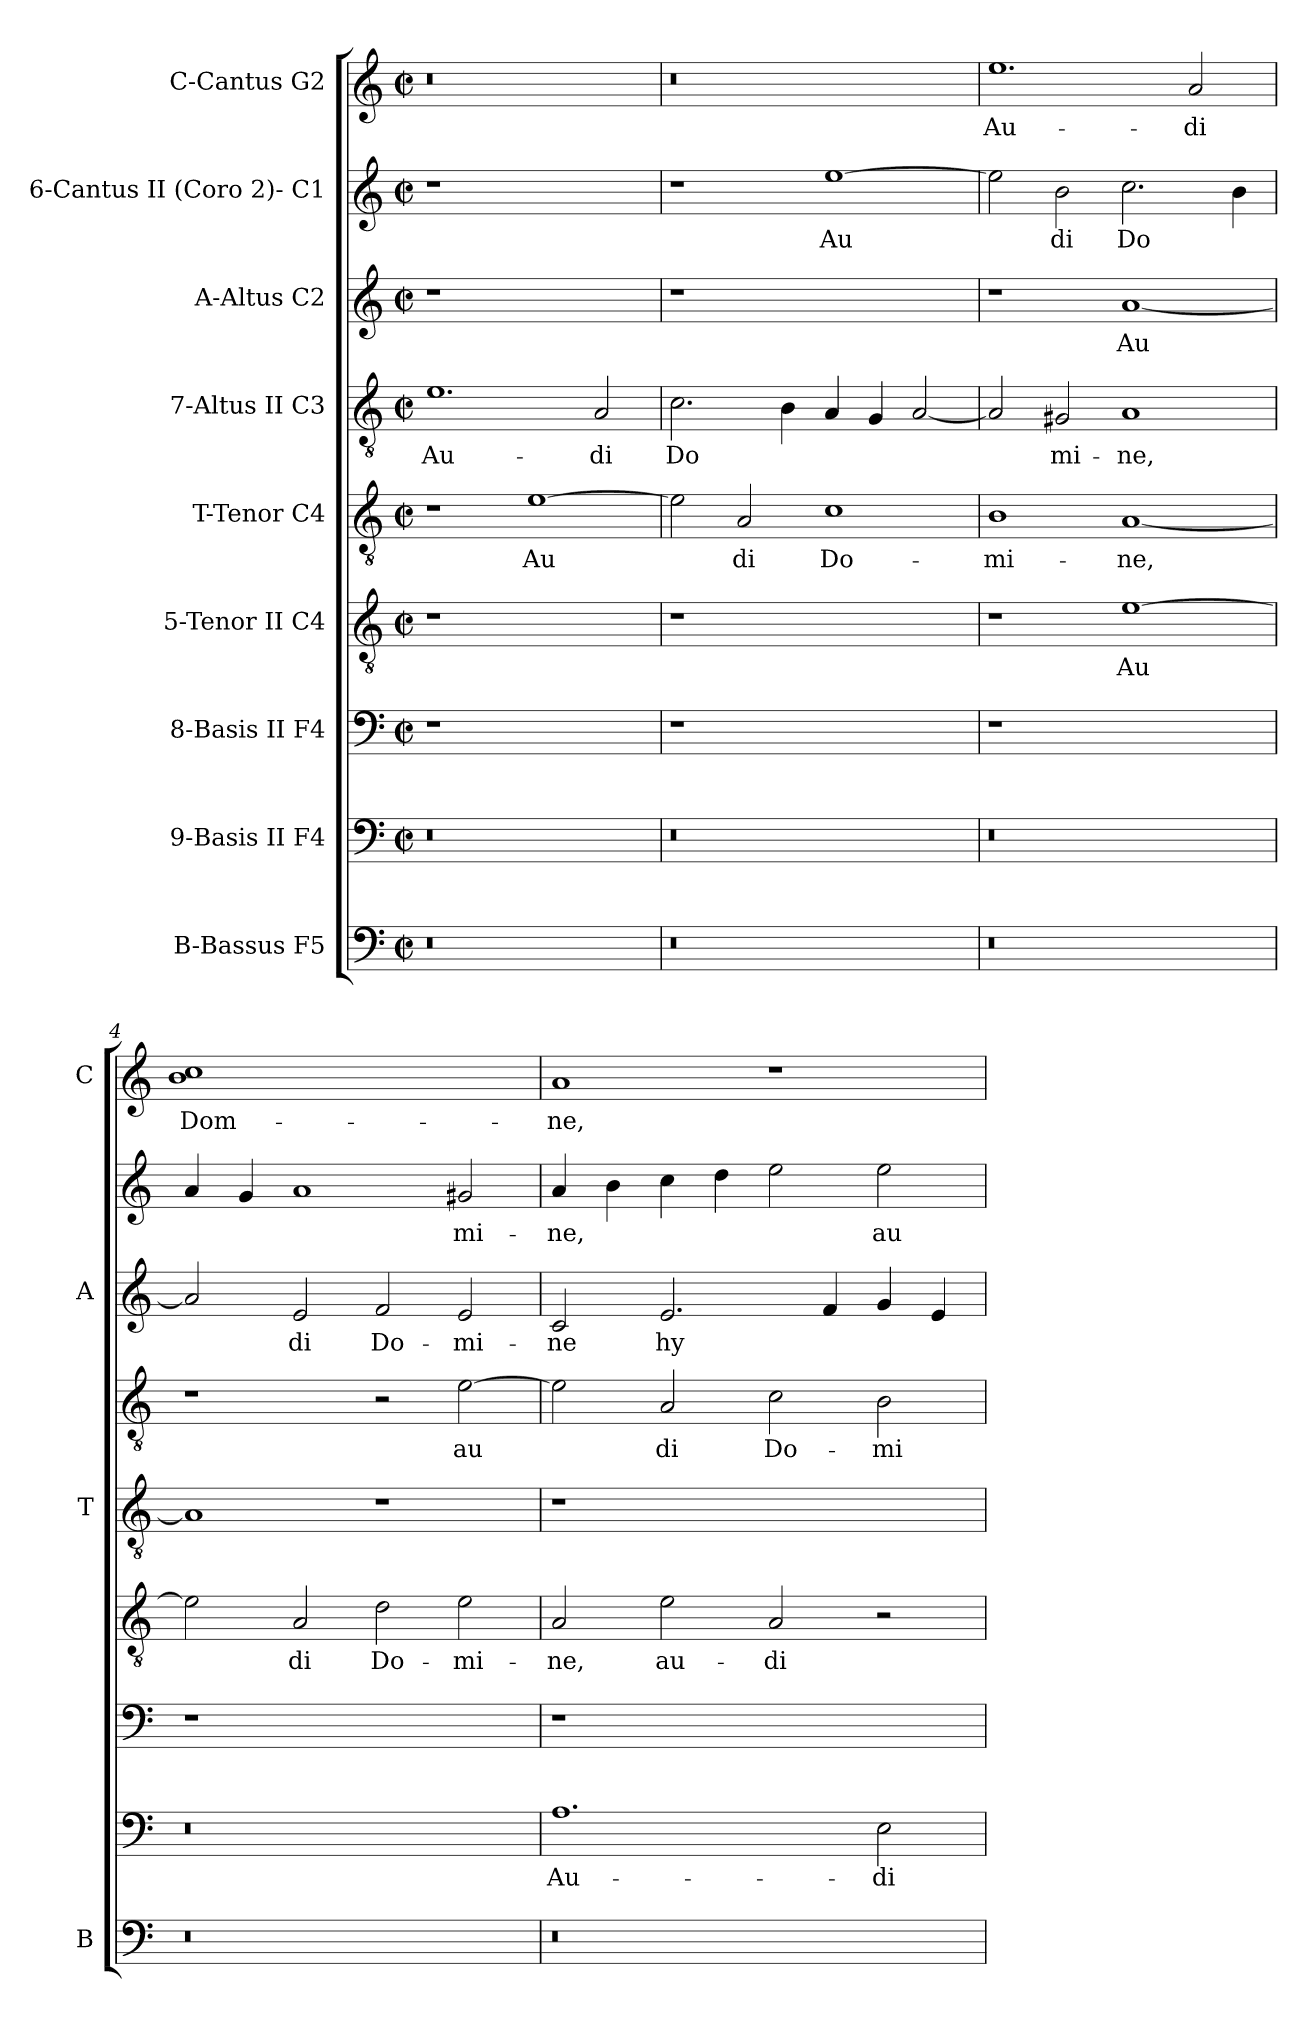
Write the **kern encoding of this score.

**kern	**kern	**text	**kern	**kern	**text	**kern	**text	**kern	**text	**kern	**text	**kern	**text	**kern	**text
*part9	*part8	*part8	*part7	*part6	*part6	*part5	*part5	*part4	*part4	*part3	*part3	*part2	*part2	*part1	*part1
*staff9	*staff8	*staff8	*staff7	*staff6	*staff6	*staff5	*staff5	*staff4	*staff4	*staff3	*staff3	*staff2	*staff2	*staff1	*staff1
*I"B-Bassus  F5	*I"9-Basis II  F4	*	*I"8-Basis II  F4	*I"5-Tenor II  C4	*	*I"T-Tenor  C4	*	*I"7-Altus II  C3	*	*I"A-Altus  C2	*	*I"6-Cantus II  (Coro 2)- C1	*	*I"C-Cantus  G2	*
*I'B	*	*	*	*	*	*I'T	*	*	*	*I'A	*	*	*	*I'C	*
!!LO:PB:g=z
*stria5	*stria5	*	*stria5	*stria5	*	*stria5	*	*stria5	*	*stria5	*	*stria5	*	*stria5	*
*clefF4	*clefF4	*	*clefF4	*clefGv2	*	*clefGv2	*	*clefGv2	*	*clefG2	*	*clefG2	*	*clefG2	*
*k[]	*k[]	*	*k[]	*k[]	*	*k[]	*	*k[]	*	*k[]	*	*k[]	*	*k[]	*
*C:	*C:	*	*C:	*C:	*	*C:	*	*C:	*	*C:	*	*C:	*	*C:	*
*M2/2	*M2/2	*	*M2/2	*M2/2	*	*M2/2	*	*M2/2	*	*M2/2	*	*M2/2	*	*M2/2	*
*met(c|)	*met(c|)	*	*met(c|)	*met(c|)	*	*met(c|)	*	*met(c|)	*	*met(c|)	*	*met(c|)	*	*met(c|)	*
=1	=1	=1	=1	=1	=1	=1	=1	=1	=1	=1	=1	=1	=1	=1	=1
!	!	!	!	!	!	!	!	!	!LO:LY:b:cj	!	!	!	!	!	!
0r	0r	.	1r	1r	.	1r	.	1.e	Au-	1r	.	1r	.	0r	.
!	!	!	!	!	!	!	!LO:LY:b:cj	!	!	!	!	!	!	!	!
.	.	.	1ryy	1ryy	.	[>1e	Au-	.	.	1ryy	.	1ryy	.	.	.
!	!	!	!	!	!	!	!	!	!LO:LY:b:cj	!	!	!	!	!	!
.	.	.	.	.	.	.	.	2A/	-di	.	.	.	.	.	.
=2	=2	=2	=2	=2	=2	=2	=2	=2	=2	=2	=2	=2	=2	=2	=2
!	!	!	!	!	!	!	!LO:LY:b:cj	!	!LO:LY:b:cj	!	!	!	!	!	!
0r	0r	.	1r	1r	.	2e\]	--	2.c\	Do-	1r	.	1r	.	0r	.
!	!	!	!	!	!	!	!LO:LY:b:cj	!	!	!	!	!	!	!	!
.	.	.	.	.	.	2A/	-di	.	.	.	.	.	.	.	.
!	!	!	!	!	!	!	!	!	!LO:LY:b:cj	!	!	!	!	!	!
.	.	.	.	.	.	.	.	4B\	--	.	.	.	.	.	.
!	!	!	!	!	!	!	!LO:LY:b:cj	!	!LO:LY:b:cj	!	!	!	!LO:LY:b:cj	!	!
.	.	.	1ryy	1ryy	.	1c	Do-	4A/	--	1ryy	.	[>1ee	Au-	.	.
!	!	!	!	!	!	!	!	!	!LO:LY:b:cj	!	!	!	!	!	!
.	.	.	.	.	.	.	.	4G/	--	.	.	.	.	.	.
!	!	!	!	!	!	!	!	!	!LO:LY:b:cj	!	!	!	!	!	!
.	.	.	.	.	.	.	.	[<2A/	--	.	.	.	.	.	.
=3	=3	=3	=3	=3	=3	=3	=3	=3	=3	=3	=3	=3	=3	=3	=3
!	!	!	!	!	!	!	!LO:LY:b:cj	!	!LO:LY:b:cj	!	!	!	!LO:LY:b:cj	!	!LO:LY:b:cj
0r	0r	.	1r	1r	.	1B	-mi-	2A/]	--	1r	.	2ee\]	--	1.ee	Au-
!	!	!	!	!	!	!	!	!	!LO:LY:b:cj	!	!	!	!LO:LY:b:cj	!	!
.	.	.	.	.	.	.	.	2G#X/	-mi-	.	.	2b\	-di	.	.
!	!	!	!	!	!LO:LY:b:cj	!	!LO:LY:b:cj	!	!LO:LY:b:cj	!	!LO:LY:b:cj	!	!LO:LY:b:cj	!	!
.	.	.	1ryy	[>1e	Au-	[<1A	-ne,	1A	-ne,	[<1a	Au-	2.cc\	Do-	.	.
!	!	!	!	!	!	!	!	!	!	!	!	!	!	!	!LO:LY:b:cj
.	.	.	.	.	.	.	.	.	.	.	.	.	.	2a/	-di
!	!	!	!	!	!	!	!	!	!	!	!	!	!LO:LY:b:cj	!	!
.	.	.	.	.	.	.	.	.	.	.	.	4b\	--	.	.
=4	=4	=4	=4	=4	=4	=4	=4	=4	=4	=4	=4	=4	=4	=4	=4
!	!	!	!	!	!LO:LY:b:cj	!	!LO:LY:b:cj	!	!	!	!LO:LY:b:cj	!	!LO:LY:b:cj	!	!LO:LY:b:cj
0r	0r	.	1r	2e\]	--	1A]	.	1r	.	2a/]	--	4a/	--	1cc 1b	Dom-
!	!	!	!	!	!	!	!	!	!	!	!	!	!LO:LY:b:cj	!	!
.	.	.	.	.	.	.	.	.	.	.	.	4g/	--	.	.
!	!	!	!	!	!LO:LY:b:cj	!	!	!	!	!	!LO:LY:b:cj	!	!LO:LY:b:cj	!	!
.	.	.	.	2A/	-di	.	.	.	.	2e/	-di	1a	--	.	.
!	!	!	!	!	!LO:LY:b:cj	!	!	!	!	!	!LO:LY:b:cj	!	!	!	!
.	.	.	1ryy	2d\	Do-	1r	.	2r	.	2f/	Do-	.	.	1ryy	.
!	!	!	!	!	!LO:LY:b:cj	!	!	!	!LO:LY:b:cj	!	!LO:LY:b:cj	!	!LO:LY:b:cj	!	!
.	.	.	.	2e\	-mi-	.	.	[>2e\	au-	2e/	-mi-	2g#X/	-mi-	.	.
=5	=5	=5	=5	=5	=5	=5	=5	=5	=5	=5	=5	=5	=5	=5	=5
!	!	!LO:LY:b:cj	!	!	!LO:LY:b:cj	!	!	!	!LO:LY:b:cj	!	!LO:LY:b:cj	!	!LO:LY:b:cj	!	!LO:LY:b:cj
0r	1.A	Au-	1r	2A/	-ne,	1r	.	2e\]	--	2c/	-ne	4a/	-ne,	1a	-ne,
!	!	!	!	!	!	!	!	!	!	!	!	!	!LO:LY:b:cj	!	!
.	.	.	.	.	.	.	.	.	.	.	.	4b\	.	.	.
!	!	!	!	!	!LO:LY:b:cj	!	!	!	!LO:LY:b:cj	!	!LO:LY:b:cj	!	!LO:LY:b:cj	!	!
.	.	.	.	2e\	au-	.	.	2A/	-di	2.e/	hy-	4cc\	.	.	.
!	!	!	!	!	!	!	!	!	!	!	!	!	!LO:LY:b:cj	!	!
.	.	.	.	.	.	.	.	.	.	.	.	4dd\	.	.	.
!	!	!	!	!	!LO:LY:b:cj	!	!	!	!LO:LY:b:cj	!	!	!	!LO:LY:b:cj	!	!
.	.	.	1ryy	2A/	-di	1ryy	.	2c\	Do-	.	.	2ee\	.	1r	.
!	!	!	!	!	!	!	!	!	!	!	!LO:LY:b:cj	!	!	!	!
.	.	.	.	.	.	.	.	.	.	4f/	--	.	.	.	.
!	!	!LO:LY:b:cj	!	!	!	!	!	!	!LO:LY:b:cj	!	!LO:LY:b:cj	!	!LO:LY:b:cj	!	!
.	2E\	-di	.	2r	.	.	.	2B\	-mi-	4g/	--	2ee\	au-	.	.
!	!	!	!	!	!	!	!	!	!	!	!LO:LY:b:cj	!	!	!	!
.	.	.	.	.	.	.	.	.	.	4e/	--	.	.	.	.
=	=	=	=	=	=	=	=	=	=	=	=	=	=	=	=
*-	*-	*-	*-	*-	*-	*-	*-	*-	*-	*-	*-	*-	*-	*-	*-
